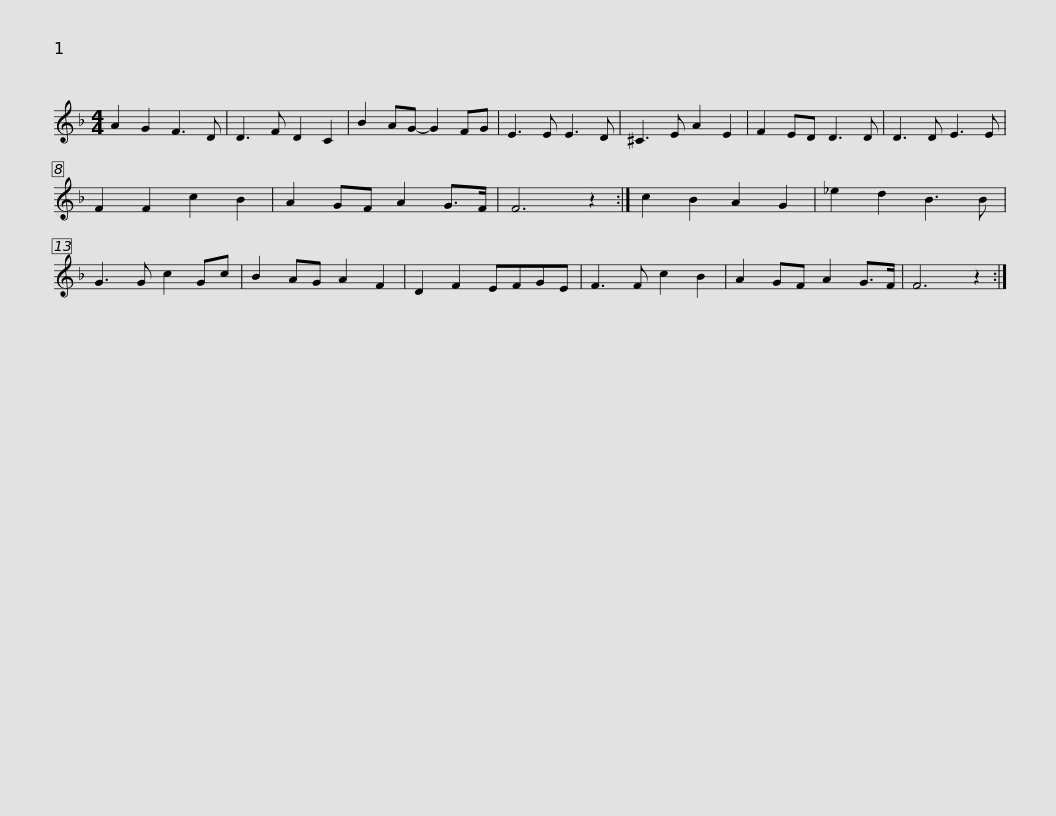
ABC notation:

X:1
L:1/8
M:4/4
I:linebreak $
K:F
V:1 treble
V:1
 A2 G2 F3 D | D3 F D2 C2 | B2 AG- G2 FG | E3 E E3 D | ^C3 E A2 E2 | %5
 F2 ED D3 D | D3 D E3 E |$ F2 F2 c2 B2 | A2 GF A2 G>F | F6 z2 :| %10
 c2 B2 A2 G2 | _e2 d2 B3 B | G3 G c2 Gc | B2 AG A2 F2 | D2 F2 EFGE |$ %15
 F3 F c2 B2 | A2 GF A2 G>F | F6 z2 :| %18
